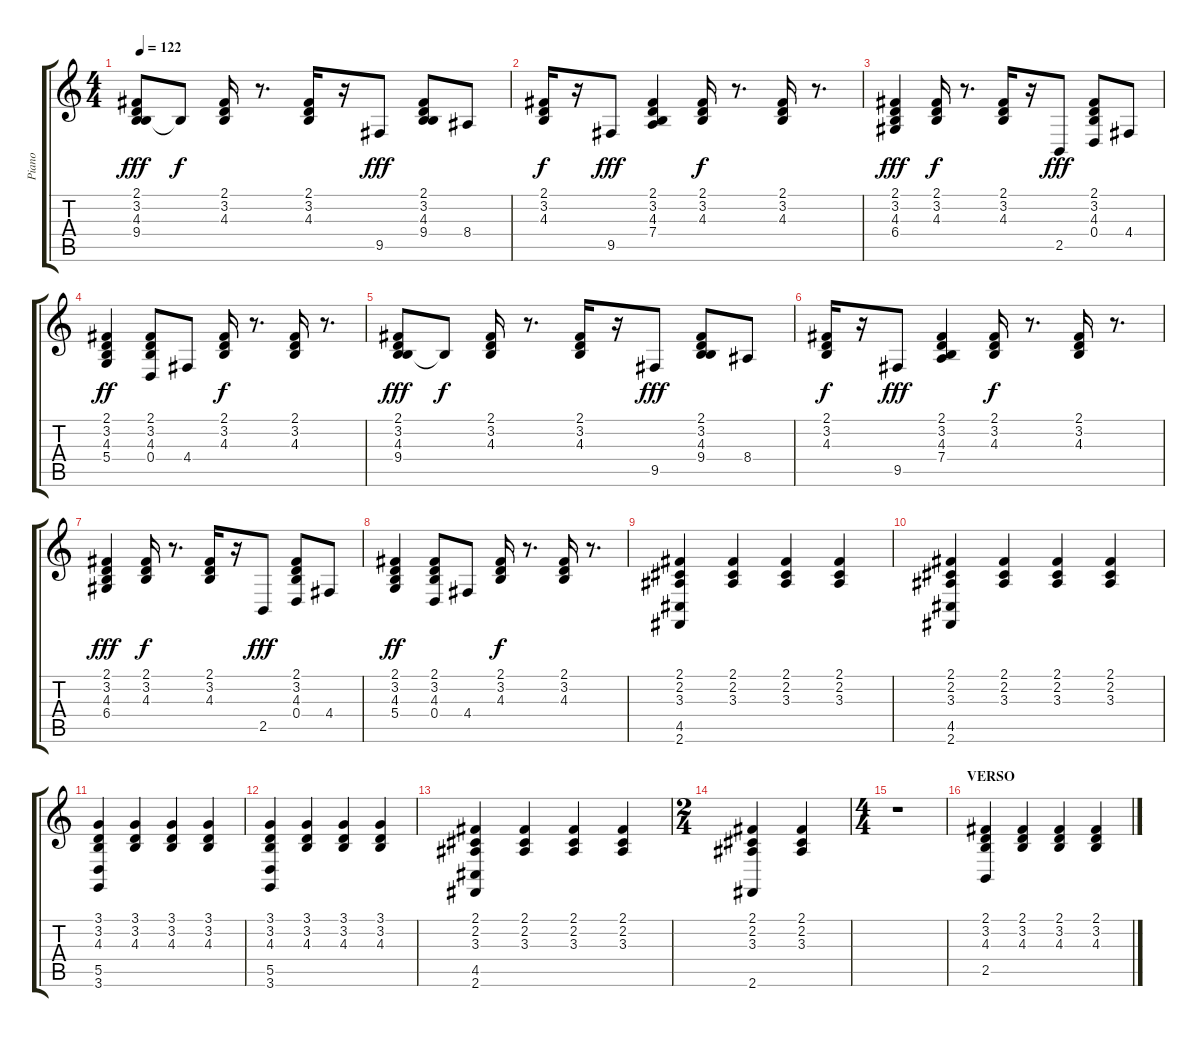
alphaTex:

\track ("Piano" "Piano") {instrument acousticgrandpiano}
\staff {score tabs}
\tuning (E4 B3 G3 D3 A2 E2) {hide}
\ts (4 4)
\tempo 122
\clef g2
\ks c
(2.1 3.2 4.3 9.4).8{dy fff instrument acousticgrandpiano} 9.4{t}.8{dy f} (2.1 3.2 4.3).16 r.8{d} (2.1 3.2 4.3).16 r.16 9.5.8{dy fff} (2.1 3.2 4.3 9.4).8 8.4.8 |
(2.1 3.2 4.3).16{dy f} r.16 9.5.8{dy fff} (2.1 3.2 4.3 7.4).4 (2.1 3.2 4.3).16{dy f} r.8{d} (2.1 3.2 4.3).16 r.8{d} |
(2.1 3.2 4.3 6.4).4{dy fff} (2.1 3.2 4.3).16{dy f} r.8{d} (2.1 3.2 4.3).16 r.16 2.5.8{dy fff} (2.1 3.2 4.3 0.4).8 4.4.8 |
(2.1 3.2 4.3 5.4).4{dy ff} (2.1 3.2 4.3 0.4).8 4.4.8 (2.1 3.2 4.3).16{dy f} r.8{d} (2.1 3.2 4.3).16 r.8{d} |
(2.1 3.2 4.3 9.4).8{dy fff} 9.4{t}.8{dy f} (2.1 3.2 4.3).16 r.8{d} (2.1 3.2 4.3).16 r.16 9.5.8{dy fff} (2.1 3.2 4.3 9.4).8 8.4.8 |
(2.1 3.2 4.3).16{dy f} r.16 9.5.8{dy fff} (2.1 3.2 4.3 7.4).4 (2.1 3.2 4.3).16{dy f} r.8{d} (2.1 3.2 4.3).16 r.8{d} |
(2.1 3.2 4.3 6.4).4{dy fff} (2.1 3.2 4.3).16{dy f} r.8{d} (2.1 3.2 4.3).16 r.16 2.5.8{dy fff} (2.1 3.2 4.3 0.4).8 4.4.8 |
(2.1 3.2 4.3 5.4).4{dy ff} (2.1 3.2 4.3 0.4).8 4.4.8 (2.1 3.2 4.3).16{dy f} r.8{d} (2.1 3.2 4.3).16 r.8{d} |
(2.1 2.2 3.3 4.5 2.6).4 (2.1 2.2 3.3).4 (2.1 2.2 3.3).4 (2.1 2.2 3.3).4 |
(2.1 2.2 3.3 4.5 2.6).4 (2.1 2.2 3.3).4 (2.1 2.2 3.3).4 (2.1 2.2 3.3).4 |
(3.1 3.2 4.3 5.5 3.6).4 (3.1 3.2 4.3).4 (3.1 3.2 4.3).4 (3.1 3.2 4.3).4 |
(3.1 3.2 4.3 5.5 3.6).4 (3.1 3.2 4.3).4 (3.1 3.2 4.3).4 (3.1 3.2 4.3).4 |
(2.1 2.2 3.3 4.5 2.6).4 (2.1 2.2 3.3).4 (2.1 2.2 3.3).4 (2.1 2.2 3.3).4 |
\ts (2 4)
(2.1 2.2 3.3 2.6).4 (2.1 2.2 3.3).4 |
\ts (4 4)
r.1 |
\section ("" "VERSO")
(2.1 3.2 4.3 2.5).4 (2.1 3.2 4.3).4 (2.1 3.2 4.3).4 (2.1 3.2 4.3).4
